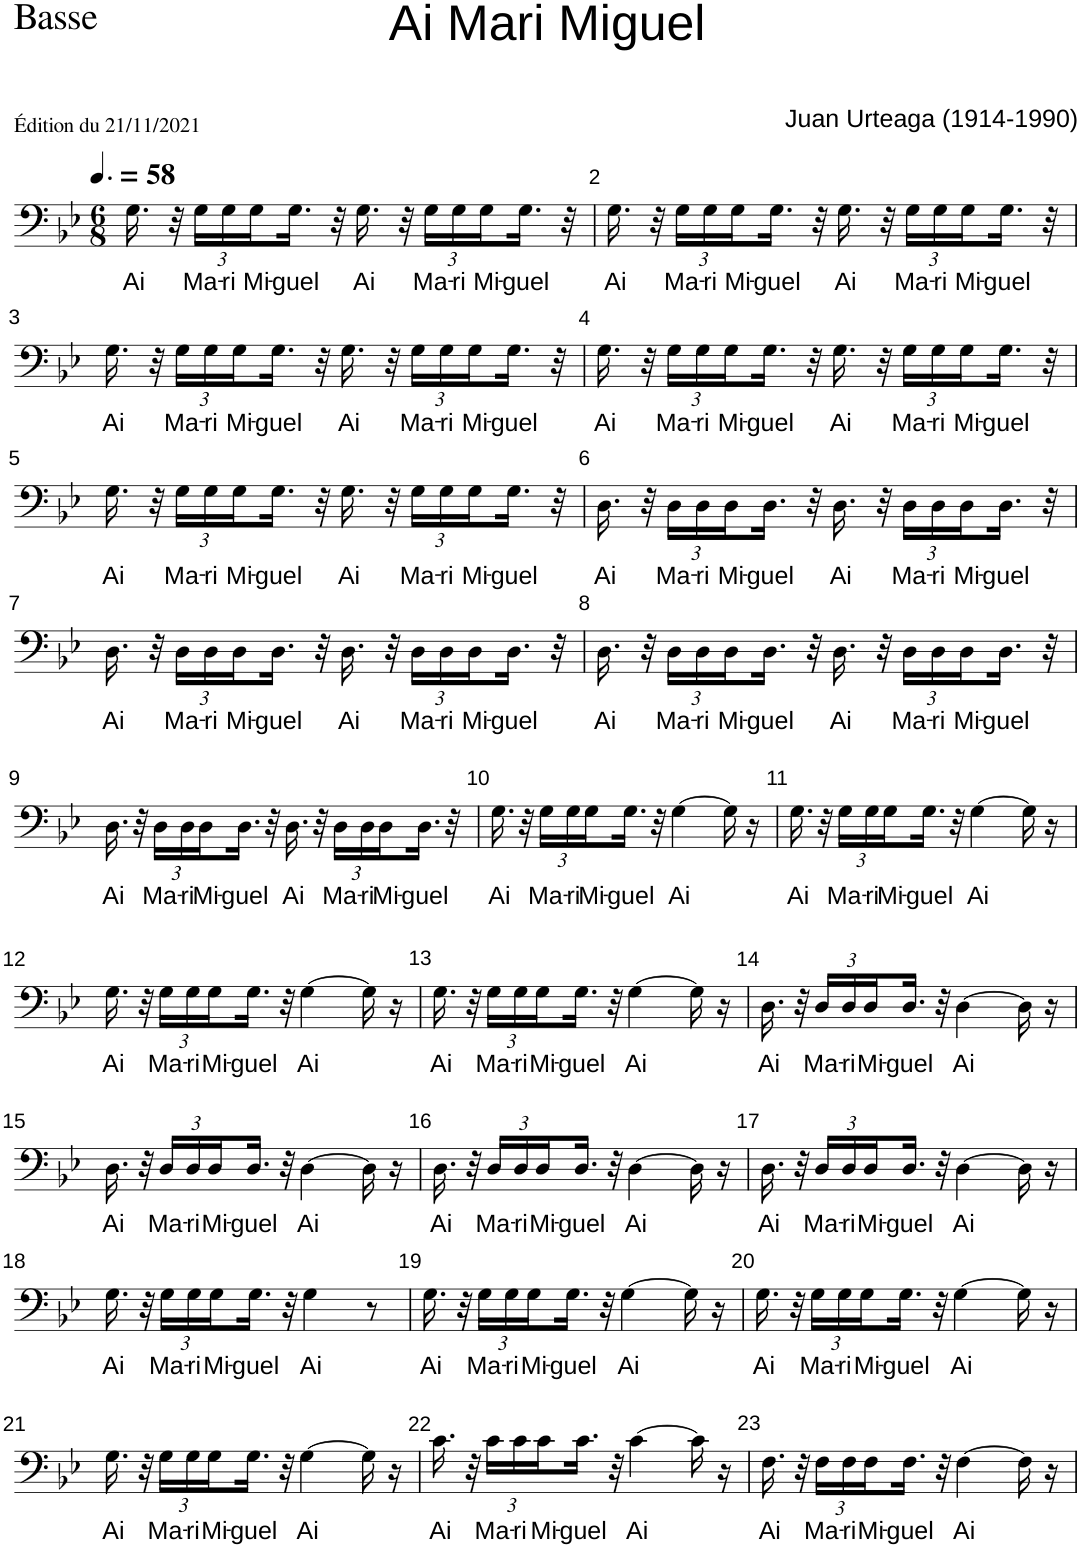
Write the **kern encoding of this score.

**kern	**text
*part1	*part1
*staff1	*staff1
*I"Basse	*
*I'B.	*
*clefF4	*
*k[b-e-]	*
*M6/8	*
*MM87	*
=1	=1
!	!LO:LY:b
16.G\	Ai
32r	.
*Xbrackettup	*
!	!LO:LY:b
24G\LL	Ma-
!	!LO:LY:b
24G\	-ri
!	!LO:LY:b
24G\	Mi-
!	!LO:LY:b
16.G\JJ	-guel
32r	.
!	!LO:LY:b
16.G\	Ai
32r	.
!	!LO:LY:b
24G\LL	Ma-
!	!LO:LY:b
24G\	-ri
!	!LO:LY:b
24G\	Mi-
!	!LO:LY:b
16.G\JJ	-guel
32r	.
=2	=2
!	!LO:LY:b
16.G\	Ai
32r	.
!	!LO:LY:b
24G\LL	Ma-
!	!LO:LY:b
24G\	-ri
!	!LO:LY:b
24G\	Mi-
!	!LO:LY:b
16.G\JJ	-guel
32r	.
!	!LO:LY:b
16.G\	Ai
32r	.
!	!LO:LY:b
24G\LL	Ma-
!	!LO:LY:b
24G\	-ri
!	!LO:LY:b
24G\	Mi-
!	!LO:LY:b
16.G\JJ	-guel
32r	.
!!LO:LB:g=z
=3	=3
!	!LO:LY:b
16.G\	Ai
32r	.
!	!LO:LY:b
24G\LL	Ma-
!	!LO:LY:b
24G\	-ri
!	!LO:LY:b
24G\	Mi-
!	!LO:LY:b
16.G\JJ	-guel
32r	.
!	!LO:LY:b
16.G\	Ai
32r	.
!	!LO:LY:b
24G\LL	Ma-
!	!LO:LY:b
24G\	-ri
!	!LO:LY:b
24G\	Mi-
!	!LO:LY:b
16.G\JJ	-guel
32r	.
=4	=4
!	!LO:LY:b
16.G\	Ai
32r	.
!	!LO:LY:b
24G\LL	Ma-
!	!LO:LY:b
24G\	-ri
!	!LO:LY:b
24G\	Mi-
!	!LO:LY:b
16.G\JJ	-guel
32r	.
!	!LO:LY:b
16.G\	Ai
32r	.
!	!LO:LY:b
24G\LL	Ma-
!	!LO:LY:b
24G\	-ri
!	!LO:LY:b
24G\	Mi-
!	!LO:LY:b
16.G\JJ	-guel
32r	.
!!LO:LB:g=z
=5	=5
!	!LO:LY:b
16.G\	Ai
32r	.
!	!LO:LY:b
24G\LL	Ma-
!	!LO:LY:b
24G\	-ri
!	!LO:LY:b
24G\	Mi-
!	!LO:LY:b
16.G\JJ	-guel
32r	.
!	!LO:LY:b
16.G\	Ai
32r	.
!	!LO:LY:b
24G\LL	Ma-
!	!LO:LY:b
24G\	-ri
!	!LO:LY:b
24G\	Mi-
!	!LO:LY:b
16.G\JJ	-guel
32r	.
=6	=6
!	!LO:LY:b
16.D\	Ai
32r	.
!	!LO:LY:b
24D\LL	Ma-
!	!LO:LY:b
24D\	-ri
!	!LO:LY:b
24D\	Mi-
!	!LO:LY:b
16.D\JJ	-guel
32r	.
!	!LO:LY:b
16.D\	Ai
32r	.
!	!LO:LY:b
24D\LL	Ma-
!	!LO:LY:b
24D\	-ri
!	!LO:LY:b
24D\	Mi-
!	!LO:LY:b
16.D\JJ	-guel
32r	.
!!LO:LB:g=z
=7	=7
!	!LO:LY:b
16.D\	Ai
32r	.
!	!LO:LY:b
24D\LL	Ma-
!	!LO:LY:b
24D\	-ri
!	!LO:LY:b
24D\	Mi-
!	!LO:LY:b
16.D\JJ	-guel
32r	.
!	!LO:LY:b
16.D\	Ai
32r	.
!	!LO:LY:b
24D\LL	Ma-
!	!LO:LY:b
24D\	-ri
!	!LO:LY:b
24D\	Mi-
!	!LO:LY:b
16.D\JJ	-guel
32r	.
=8	=8
!	!LO:LY:b
16.D\	Ai
32r	.
!	!LO:LY:b
24D\LL	Ma-
!	!LO:LY:b
24D\	-ri
!	!LO:LY:b
24D\	Mi-
!	!LO:LY:b
16.D\JJ	-guel
32r	.
!	!LO:LY:b
16.D\	Ai
32r	.
!	!LO:LY:b
24D\LL	Ma-
!	!LO:LY:b
24D\	-ri
!	!LO:LY:b
24D\	Mi-
!	!LO:LY:b
16.D\JJ	-guel
32r	.
!!LO:LB:g=z
=9	=9
!	!LO:LY:b
16.D\	Ai
32r	.
!	!LO:LY:b
24D\LL	Ma-
!	!LO:LY:b
24D\	-ri
!	!LO:LY:b
24D\	Mi-
!	!LO:LY:b
16.D\JJ	-guel
32r	.
!	!LO:LY:b
16.D\	Ai
32r	.
!	!LO:LY:b
24D\LL	Ma-
!	!LO:LY:b
24D\	-ri
!	!LO:LY:b
24D\	Mi-
!	!LO:LY:b
16.D\JJ	-guel
32r	.
=10	=10
!	!LO:LY:b
16.G\	Ai
32r	.
!	!LO:LY:b
24G\LL	Ma-
!	!LO:LY:b
24G\	-ri
!	!LO:LY:b
24G\	Mi-
!	!LO:LY:b
16.G\JJ	-guel
32r	.
!	!LO:LY:b
[4G\	Ai
16G\]	.
16r	.
=11	=11
!	!LO:LY:b
16.G\	Ai
32r	.
!	!LO:LY:b
24G\LL	Ma-
!	!LO:LY:b
24G\	-ri
!	!LO:LY:b
24G\	Mi-
!	!LO:LY:b
16.G\JJ	-guel
32r	.
!	!LO:LY:b
[4G\	Ai
16G\]	.
16r	.
!!LO:LB:g=z
=12	=12
!	!LO:LY:b
16.G\	Ai
32r	.
!	!LO:LY:b
24G\LL	Ma-
!	!LO:LY:b
24G\	-ri
!	!LO:LY:b
24G\	Mi-
!	!LO:LY:b
16.G\JJ	-guel
32r	.
!	!LO:LY:b
[4G\	Ai
16G\]	.
16r	.
=13	=13
!	!LO:LY:b
16.G\	Ai
32r	.
!	!LO:LY:b
24G\LL	Ma-
!	!LO:LY:b
24G\	-ri
!	!LO:LY:b
24G\	Mi-
!	!LO:LY:b
16.G\JJ	-guel
32r	.
!	!LO:LY:b
[4G\	Ai
16G\]	.
16r	.
=14	=14
!	!LO:LY:b
16.D\	Ai
32r	.
!	!LO:LY:b
24D/LL	Ma-
!	!LO:LY:b
24D/	-ri
!	!LO:LY:b
24D/	Mi-
!	!LO:LY:b
16.D/JJ	-guel
32r	.
!	!LO:LY:b
[4D\	Ai
16D\]	.
16r	.
!!LO:LB:g=z
=15	=15
!	!LO:LY:b
16.D\	Ai
32r	.
!	!LO:LY:b
24D/LL	Ma-
!	!LO:LY:b
24D/	-ri
!	!LO:LY:b
24D/	Mi-
!	!LO:LY:b
16.D/JJ	-guel
32r	.
!	!LO:LY:b
[4D\	Ai
16D\]	.
16r	.
=16	=16
!	!LO:LY:b
16.D\	Ai
32r	.
!	!LO:LY:b
24D/LL	Ma-
!	!LO:LY:b
24D/	-ri
!	!LO:LY:b
24D/	Mi-
!	!LO:LY:b
16.D/JJ	-guel
32r	.
!	!LO:LY:b
[4D\	Ai
16D\]	.
16r	.
=17	=17
!	!LO:LY:b
16.D\	Ai
32r	.
!	!LO:LY:b
24D/LL	Ma-
!	!LO:LY:b
24D/	-ri
!	!LO:LY:b
24D/	Mi-
!	!LO:LY:b
16.D/JJ	-guel
32r	.
!	!LO:LY:b
[4D\	Ai
16D\]	.
16r	.
!!LO:LB:g=z
=18	=18
!	!LO:LY:b
16.G\	Ai
32r	.
!	!LO:LY:b
24G\LL	Ma-
!	!LO:LY:b
24G\	-ri
!	!LO:LY:b
24G\	Mi-
!	!LO:LY:b
16.G\JJ	-guel
32r	.
!	!LO:LY:b
4G\	Ai
8r	.
=19	=19
!	!LO:LY:b
16.G\	Ai
32r	.
!	!LO:LY:b
24G\LL	Ma-
!	!LO:LY:b
24G\	-ri
!	!LO:LY:b
24G\	Mi-
!	!LO:LY:b
16.G\JJ	-guel
32r	.
!	!LO:LY:b
[4G\	Ai
16G\]	.
16r	.
=20	=20
!	!LO:LY:b
16.G\	Ai
32r	.
!	!LO:LY:b
24G\LL	Ma-
!	!LO:LY:b
24G\	-ri
!	!LO:LY:b
24G\	Mi-
!	!LO:LY:b
16.G\JJ	-guel
32r	.
!	!LO:LY:b
[4G\	Ai
16G\]	.
16r	.
!!LO:LB:g=z
=21	=21
!	!LO:LY:b
16.G\	Ai
32r	.
!	!LO:LY:b
24G\LL	Ma-
!	!LO:LY:b
24G\	-ri
!	!LO:LY:b
24G\	Mi-
!	!LO:LY:b
16.G\JJ	-guel
32r	.
!	!LO:LY:b
[4G\	Ai
16G\]	.
16r	.
=22	=22
!	!LO:LY:b
16.c\	Ai
32r	.
!	!LO:LY:b
24c\LL	Ma-
!	!LO:LY:b
24c\	-ri
!	!LO:LY:b
24c\	Mi-
!	!LO:LY:b
16.c\JJ	-guel
32r	.
!	!LO:LY:b
[4c\	Ai
16c\]	.
16r	.
=23	=23
!	!LO:LY:b
16.F\	Ai
32r	.
!	!LO:LY:b
24F\LL	Ma-
!	!LO:LY:b
24F\	-ri
!	!LO:LY:b
24F\	Mi-
!	!LO:LY:b
16.F\JJ	guel
32r	.
!	!LO:LY:b
[4F\	Ai
16F\]	.
16r	.
=	=
*-	*-
